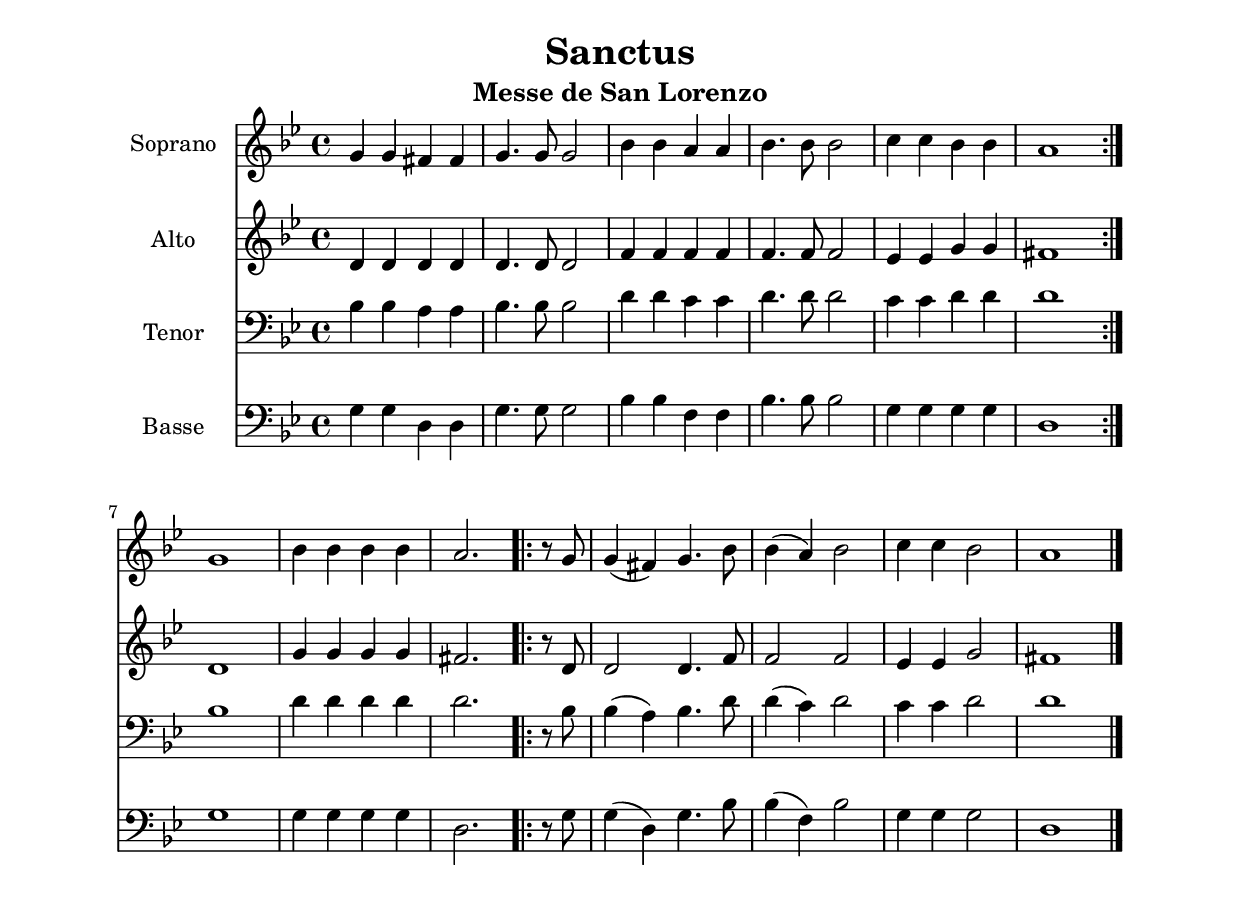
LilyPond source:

\version "2.22.1"
\language "italiano"

\header {
  title = "Sanctus"
  subtitle = "Messe de San Lorenzo"
}

global = {
  \key sol \minor
  \time 4/4
}

sopranoChorus = \relative do'' {
    \global
    \repeat volta 2
    {
      sol4 sol fad fad
      sol4. sol8 sol2
      sib4 sib la la
      sib4. sib8 sib2
      do4 do sib sib
      la1
    }
    sol1
    sib4 sib sib sib
    la2.
    \repeat volta 2
    {
      r8 sol
      sol4( fad) sol4. sib8
      sib4( la) sib2
      do4 do sib2
      la1
    }
    \bar "|."
}
  
altoChorus = \relative do' {
    \global
    re4 re re re
    re4. re8 re2
    fa4 fa fa fa
    fa4. fa8 fa2
    mib4 mib sol sol
    fad1
    
    re1
    sol4 sol sol sol
    fad2. r8 re8
    
    re2 re4. fa8 
    fa2 fa2
    mib4 mib sol2
    fad1
}
  
tenorChorus = \relative do' {
    \global
    sib4 sib la la
    sib4. sib8 sib2
    re4 re do do
    re4. re8 re2
    do4 do re re
    re1
    
    sib1
    re4 re re re
    re2. r8 sib8
    
    sib4( la) sib4. re8
    re4( do) re2
    do4 do re2
    re1
  }
    
bassChorus = 
  \relative do' {
    \global
    sol4 sol re re
    sol4. sol8 sol2
    sib4 sib fa fa
    sib4. sib8 sib2
    sol4 sol sol sol
    re1
    
    sol1
    sol4 sol sol sol
    re2. r8 sol8
    
    sol4( re) sol4. sib8
    sib4( fa) sib2
    sol4 sol sol2
    re1
  }


\book{
  \paper {
    left-margin = 20\mm
    right-margin = 20\mm
    top-margin = 20\mm
    bottom-margin = 20\mm
  }
  
  \score {
    <<
      \new Staff \with { instrumentName = "Soprano" midiInstrument = "flute"} { \sopranoChorus }
      \new Staff \with { instrumentName = "Alto" midiInstrument = "oboe"} { \altoChorus }
      \new Staff \with { instrumentName = "Tenor" midiInstrument = "alto sax"} { \clef bass \tenorChorus }
      \new Staff \with { instrumentName = "Basse" midiInstrument = "choir aahs"} { \clef bass \bassChorus }
    >>
    \layout { 
      indent = 2\cm
      ragged-right = ##f
      \override BreathingSign.text = \markup { \musicglyph "comma" }
    }
    \midi {
      \tempo 4=112
    }
  }
}
